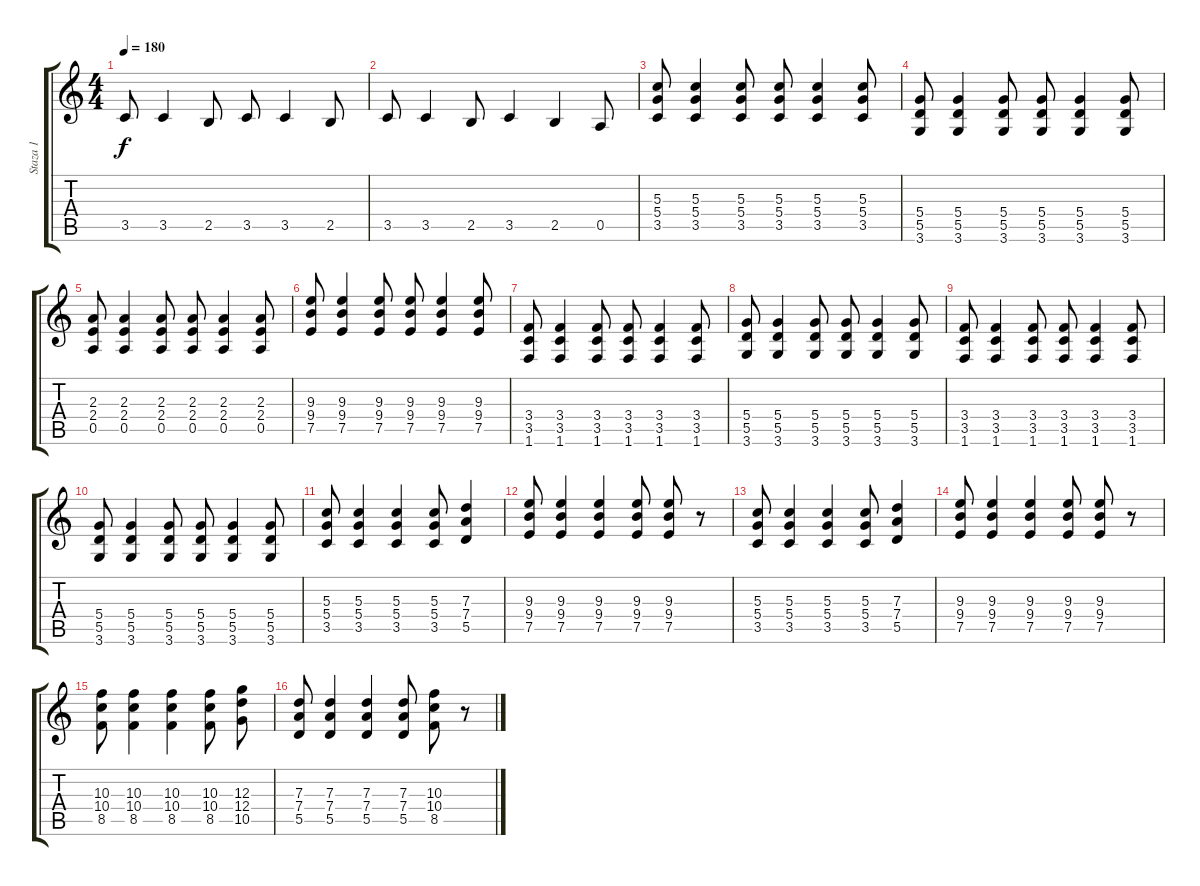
\track ("Staza 1" "Staza 1") {instrument distortionguitar}
\staff {score tabs}
\tuning (E4 B3 G3 D3 A2 E2) {hide}
\ts (4 4)
\tempo 180
\clef g2
\ks c
3.5.8{dy f} 3.5.4 2.5.8 3.5.8 3.5.4 2.5.8 |
3.5.8 3.5.4 2.5.8 3.5.4 2.5.4 0.5.8 |
(5.3 5.4 3.5).8 (5.3 5.4 3.5).4 (5.3 5.4 3.5).8 (5.3 5.4 3.5).8 (5.3 5.4 3.5).4 (5.3 5.4 3.5).8 |
(5.4 5.5 3.6).8 (5.4 5.5 3.6).4 (5.4 5.5 3.6).8 (5.4 5.5 3.6).8 (5.4 5.5 3.6).4 (5.4 5.5 3.6).8 |
(2.3 2.4 0.5).8 (2.3 2.4 0.5).4 (2.3 2.4 0.5).8 (2.3 2.4 0.5).8 (2.3 2.4 0.5).4 (2.3 2.4 0.5).8 |
(9.3 9.4 7.5).8 (9.3 9.4 7.5).4 (9.3 9.4 7.5).8 (9.3 9.4 7.5).8 (9.3 9.4 7.5).4 (9.3 9.4 7.5).8 |
(3.4 3.5 1.6).8 (3.4 3.5 1.6).4 (3.4 3.5 1.6).8 (3.4 3.5 1.6).8 (3.4 3.5 1.6).4 (3.4 3.5 1.6).8 |
(5.4 5.5 3.6).8 (5.4 5.5 3.6).4 (5.4 5.5 3.6).8 (5.4 5.5 3.6).8 (5.4 5.5 3.6).4 (5.4 5.5 3.6).8 |
(3.4 3.5 1.6).8 (3.4 3.5 1.6).4 (3.4 3.5 1.6).8 (3.4 3.5 1.6).8 (3.4 3.5 1.6).4 (3.4 3.5 1.6).8 |
(5.4 5.5 3.6).8 (5.4 5.5 3.6).4 (5.4 5.5 3.6).8 (5.4 5.5 3.6).8 (5.4 5.5 3.6).4 (5.4 5.5 3.6).8 |
(5.3 5.4 3.5).8 (5.3 5.4 3.5).4 (5.3 5.4 3.5).4 (5.3 5.4 3.5).8 (7.3 7.4 5.5).4 |
(9.3 9.4 7.5).8 (9.3 9.4 7.5).4 (9.3 9.4 7.5).4 (9.3 9.4 7.5).8 (9.3 9.4 7.5).8 r.8 |
(5.3 5.4 3.5).8 (5.3 5.4 3.5).4 (5.3 5.4 3.5).4 (5.3 5.4 3.5).8 (7.3 7.4 5.5).4 |
(9.3 9.4 7.5).8 (9.3 9.4 7.5).4 (9.3 9.4 7.5).4 (9.3 9.4 7.5).8 (9.3 9.4 7.5).8 r.8 |
(10.3 10.4 8.5).8 (10.3 10.4 8.5).4 (10.3 10.4 8.5).4 (10.3 10.4 8.5).8 (12.3 12.4 10.5).8 |
(7.3 7.4 5.5).8 (7.3 7.4 5.5).4 (7.3 7.4 5.5).4 (7.3 7.4 5.5).8 (10.3 10.4 8.5).8 r.8
